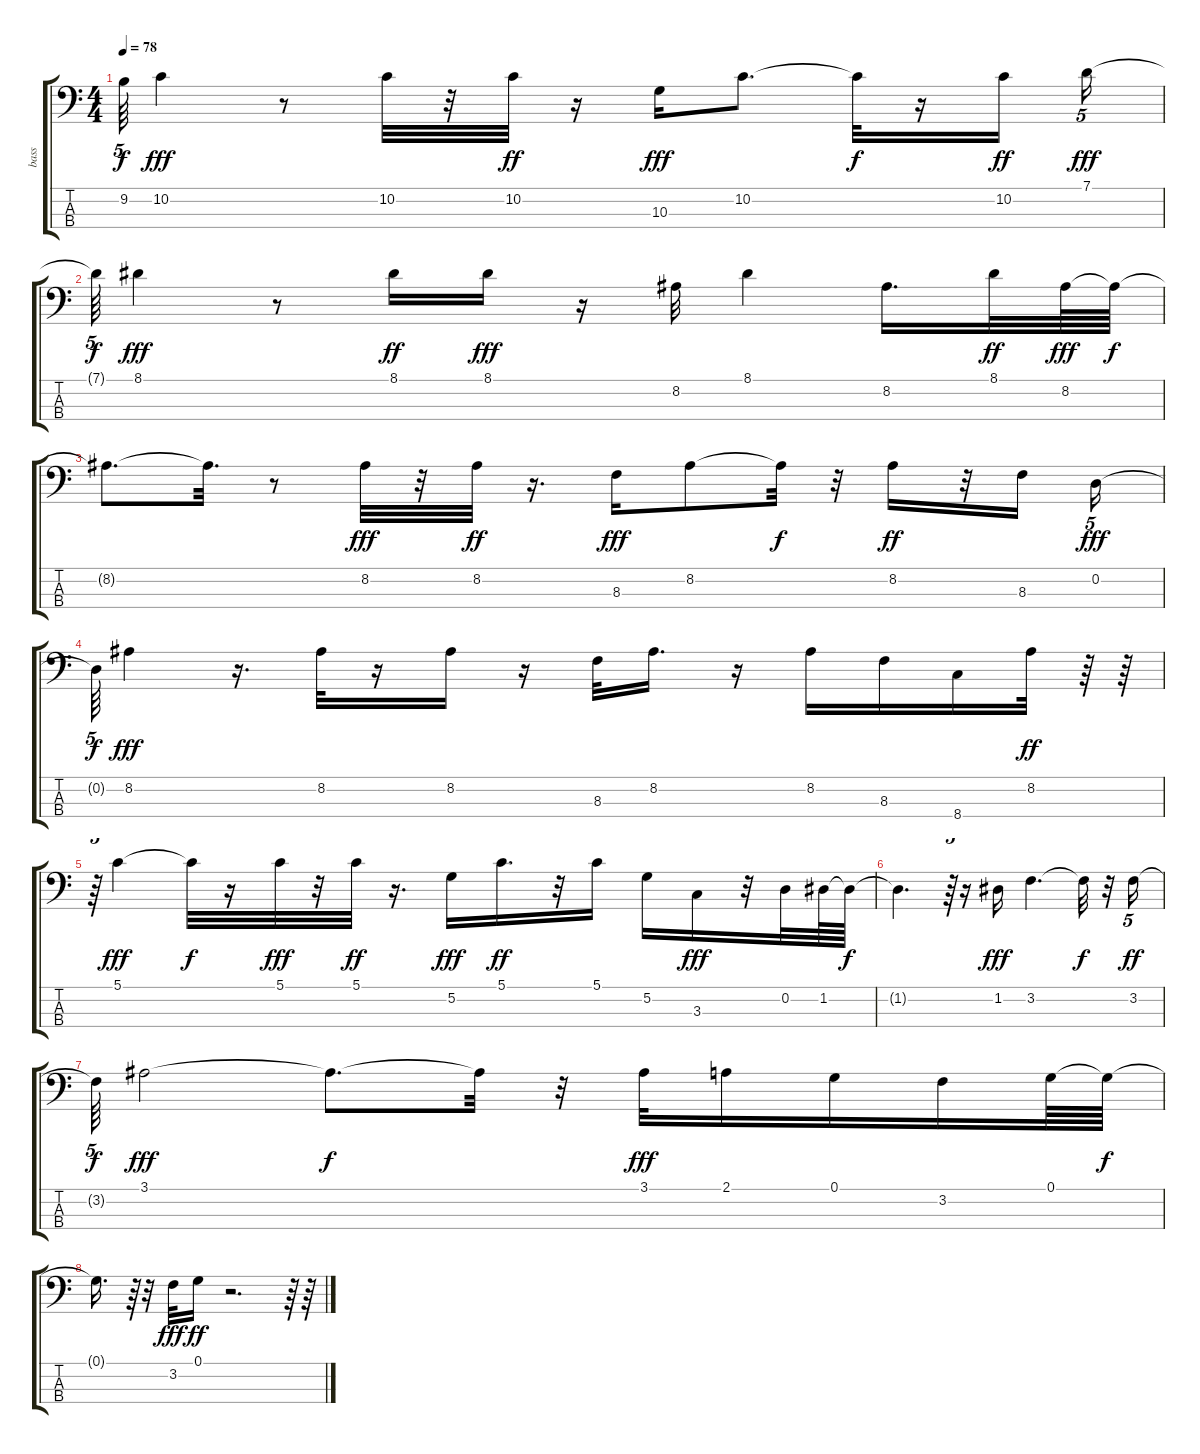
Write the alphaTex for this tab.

\track ("bass" "bass") {instrument electricbassfinger}
\staff {score tabs}
\tuning (G2 D2 A1 E1) {hide}
\ts (4 4)
\tempo 78
\clef f4
\ks c
9.2{t}.64{tu (5 4) dy f} 10.2.4{dy fff} r.8 10.2.32 r.32 10.2.32{dy ff} r.16 10.3.16{dy fff} 10.2.8{d} 10.2{t}.32{dy f} r.16 10.2.16{dy ff} 7.1.16{tu (5 4) dy fff} |
7.1{t}.64{tu (5 4) dy f} 8.1.4{dy fff} r.8 8.1.16{dy ff} 8.1.16{dy fff} r.16 8.2.32 8.1.4 8.2.16{d} 8.1.32{dy ff} 8.2.64{dy fff} 8.2{t}.64{dy f} |
8.2{t}.8{d} 8.2{t}.32{d} r.8 8.2.32{dy fff} r.32 8.2.32{dy ff} r.16{d} 8.3.16{dy fff} 8.2.8 8.2{t}.32{dy f} r.32 8.2.16{dy ff} r.32 8.3.16 0.2.16{tu (5 4) dy fff} |
0.2{t}.64{tu (5 4) dy f} 8.2.4{dy fff} r.16{d} 8.2.32 r.16 8.2.16 r.16 8.3.32 8.2.16{d} r.16 8.2.16 8.3.16 8.4.16 8.2.32{dy ff} r.64 r.64 |
r.64{tu (5 4)} 5.1.4{dy fff} 5.1{t}.32{dy f} r.16 5.1.32{dy fff} r.32 5.1.32{dy ff} r.16{d} 5.2.16{dy fff} 5.1.16{d dy ff} r.32 5.1.16 5.2.16 3.3.16{dy fff} r.32 0.2.32 1.2.64 1.2{t}.64{dy f} |
1.2{t}.4{d} r.64{tu (5 4)} r.16 1.2.16{dy fff} 3.2.4{d} 3.2{t}.32{dy f} r.32 3.2.16{tu (5 4) dy ff} |
3.2{t}.64{tu (5 4) dy f} 3.1.2{dy fff} 3.1{t}.8{d dy f} 3.1{t}.32 r.32 3.1.32{dy fff} 2.1.16 0.1.16 3.2.16 0.1.64 0.1{t}.64{dy f} |
0.1{t}.16{d} r.64{tu (5 4)} r.32 3.2.32{dy fff} 0.1.16{dy ff} r.2{d} r.64 r.64
